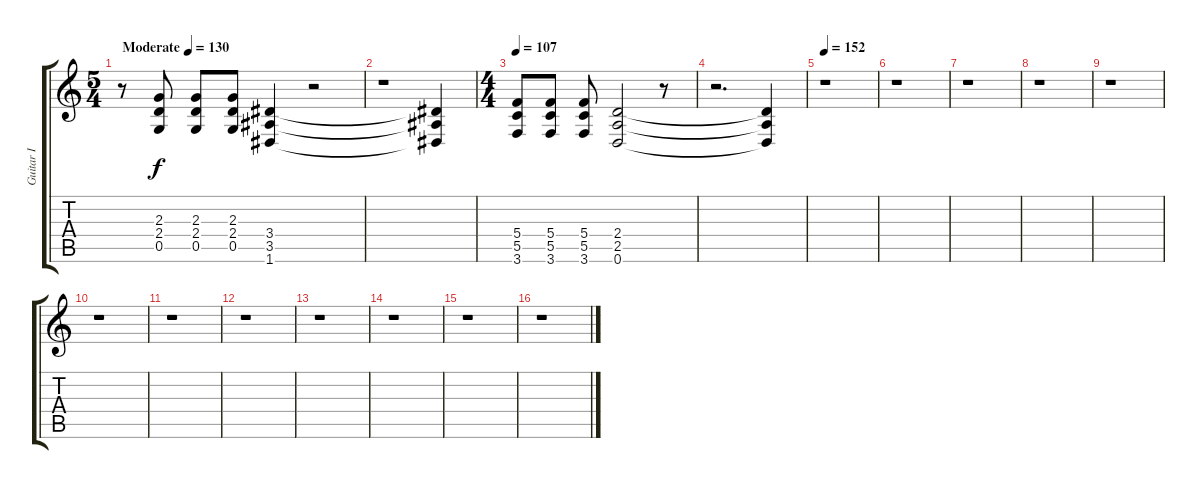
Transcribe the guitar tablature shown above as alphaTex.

\track ("Guitar I" "Guitar I") {instrument overdrivenguitar}
\staff {score tabs}
\tuning (D4 A3 F3 C3 G2 D2) {hide}
\ts (5 4)
\tempo (130 "Moderate")
\clef g2
\ks c
r.8{dy f instrument overdrivenguitar} (2.3 2.4 0.5).8 (2.3 2.4 0.5).8 (2.3 2.4 0.5).8 (3.4 3.5 1.6).4 r.2 |
r.1 (3.4{t} 3.5{t} 1.6{t}).4 |
\ts (4 4)
\tempo 107
(5.4 5.5 3.6).8 (5.4 5.5 3.6).8 (5.4 5.5 3.6).8 (2.4 2.5 0.6).2 r.8 |
r.2{d} (2.4{t} 2.5{t} 0.6{t}).4 |
\tempo 152
r.1 |
r.1 |
r.1 |
r.1 |
r.1 |
r.1 |
r.1 |
r.1 |
r.1 |
r.1 |
r.1 |
r.1
